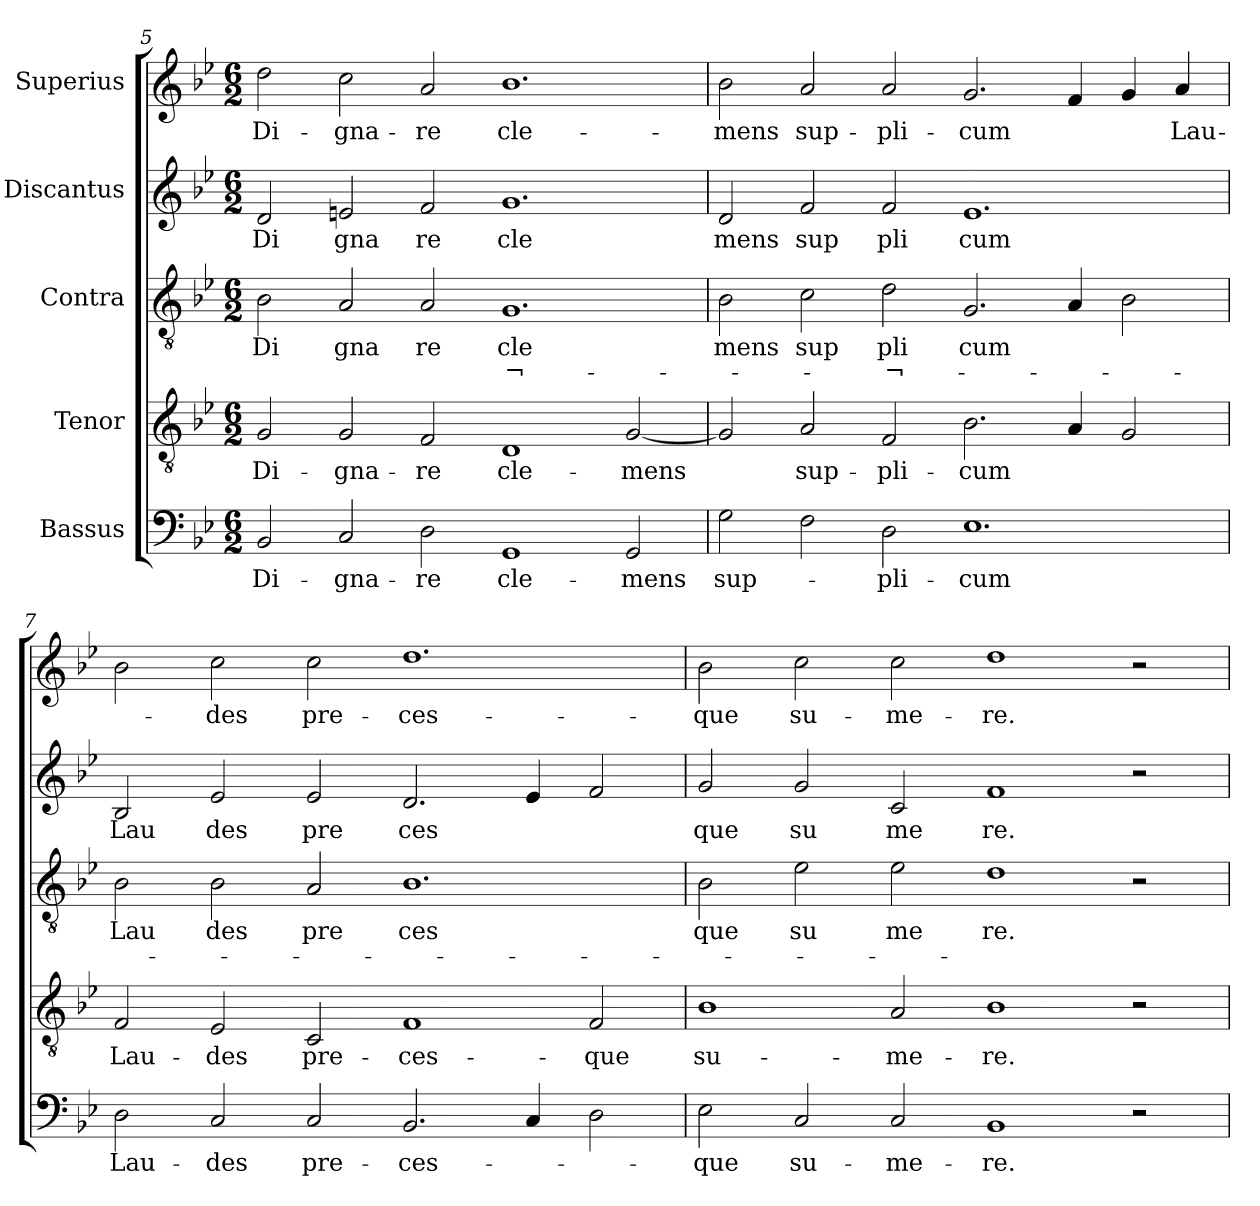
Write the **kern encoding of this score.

**kern	**text	**kern	**text	**kern	**text	**text	**kern	**text	**kern	**text
*part5	*part5	*part4	*part4	*part3	*part3	*part3	*part2	*part2	*part1	*part1
*staff5	*staff5	*staff4	*staff4	*staff3	*staff3	*staff3	*staff2	*staff2	*staff1	*staff1
*I"Bassus	*	*I"Tenor	*	*I"Contra	*	*	*I"Discantus	*	*I"Superius	*
!!LO:LB:g=z
*clefF4	*	*clefGv2	*	*clefGv2	*	*	*clefG2	*	*clefG2	*
*k[b-e-]	*	*k[b-e-]	*	*k[b-e-]	*	*	*k[b-e-]	*	*k[b-e-]	*
*B-:	*	*B-:	*	*B-:	*	*	*B-:	*	*B-:	*
*M6/2	*	*M6/2	*	*M6/2	*	*	*M6/2	*	*M6/2	*
=5	=5	=5	=5	=5	=5	=5	=5	=5	=5	=5
!	!LO:LY:b	!	!LO:LY:b	!	!LO:LY:b	!	!	!LO:LY:b	!	!LO:LY:b
2BB-/	Di-	2G/	Di-	2B-\	Di	.	2d/	Di	2dd\	Di-
!	!LO:LY:b	!	!LO:LY:b	!	!LO:LY:b	!	!	!LO:LY:b	!	!LO:LY:b
2C/	-gna-	2G/	-gna-	2A/	gna	.	2en/	gna	2cc\	-gna-
!	!LO:LY:b	!	!LO:LY:b	!	!LO:LY:b	!	!	!LO:LY:b	!	!LO:LY:b
2D\	-re	2F/	-re	2A/	re	.	2f/	re	2a/	-re
!	!LO:LY:b	!	!LO:LY:b	!	!LO:LY:b	!LO:LY:b	!	!LO:LY:b	!	!LO:LY:b
1GG	cle-	1D	cle-	1.G	cle	¬-	1.g	cle	1.b-	cle-
!	!LO:LY:b	!	!LO:LY:b	!	!	!	!	!	!	!
2GG/	-mens	[<2G/	-mens	.	.	.	.	.	.	.
=6	=6	=6	=6	=6	=6	=6	=6	=6	=6	=6
!	!LO:LY:b	!	!	!	!LO:LY:b	!	!	!LO:LY:b	!	!LO:LY:b
2G\	sup-	2G/]	.	2B-\	mens	.	2d/	mens	2b-\	-mens
!	!	!	!LO:LY:b	!	!LO:LY:b	!	!	!LO:LY:b	!	!LO:LY:b
2F\	.	2A/	sup-	2c\	sup	.	2f/	sup	2a/	sup-
!	!LO:LY:b	!	!LO:LY:b	!	!LO:LY:b	!LO:LY:b	!	!LO:LY:b	!	!LO:LY:b
2D\	-pli-	2F/	-pli-	2d\	pli	-¬-	2f/	pli	2a/	-pli-
!	!LO:LY:b	!	!LO:LY:b	!	!LO:LY:b	!	!	!LO:LY:b	!	!LO:LY:b
1.E-	-cum	2.B-\	-cum	2.G/	cum	.	1.e-	cum	2.g/	-cum
.	.	4A/	.	4A/	.	.	.	.	4f/	.
.	.	2G/	.	2B-\	.	.	.	.	4g/	.
!	!	!	!	!	!	!	!	!	!	!LO:LY:b
.	.	.	.	.	.	.	.	.	4a/	Lau-
=7	=7	=7	=7	=7	=7	=7	=7	=7	=7	=7
!	!LO:LY:b	!	!LO:LY:b	!	!LO:LY:b	!	!	!LO:LY:b	!	!
2D\	Lau-	2F/	Lau-	2B-\	Lau	.	2B-/	Lau	2b-\	.
!	!LO:LY:b	!	!LO:LY:b	!	!LO:LY:b	!	!	!LO:LY:b	!	!LO:LY:b
2C/	-des	2E-/	-des	2B-\	des	.	2e-/	des	2cc\	-des
!	!LO:LY:b	!	!LO:LY:b	!	!LO:LY:b	!	!	!LO:LY:b	!	!LO:LY:b
2C/	pre-	2C/	pre-	2A/	pre	.	2e-/	pre	2cc\	pre-
!	!LO:LY:b	!	!LO:LY:b	!	!LO:LY:b	!	!	!LO:LY:b	!	!LO:LY:b
2.BB-/	-ces-	1F	-ces-	1.B-	ces	.	2.d/	ces	1.dd	-ces-
4C/	.	.	.	.	.	.	4e-/	.	.	.
!	!	!	!LO:LY:b	!	!	!	!	!	!	!
2D\	.	2F/	-que	.	.	.	2f/	.	.	.
=8	=8	=8	=8	=8	=8	=8	=8	=8	=8	=8
!	!LO:LY:b	!	!LO:LY:b	!	!LO:LY:b	!	!	!LO:LY:b	!	!LO:LY:b
2E-\	-que	1B-	su-	2B-\	que	.	2g/	que	2b-\	-que
!	!LO:LY:b	!	!	!	!LO:LY:b	!	!	!LO:LY:b	!	!LO:LY:b
2C/	su-	.	.	2e-\	su	.	2g/	su	2cc\	su-
!	!LO:LY:b	!	!LO:LY:b	!	!LO:LY:b	!	!	!LO:LY:b	!	!LO:LY:b
2C/	-me-	2A/	-me-	2e-\	me	.	2c/	me	2cc\	-me-
!	!LO:LY:b	!	!LO:LY:b	!	!LO:LY:b	!	!	!LO:LY:b	!	!LO:LY:b
1BB-	-re.	1B-	-re.	1d	re.	.	1f	re.	1dd	-re.
2r	.	2r	.	2r	.	.	2r	.	2r	.
=	=	=	=	=	=	=	=	=	=	=
*-	*-	*-	*-	*-	*-	*-	*-	*-	*-	*-
